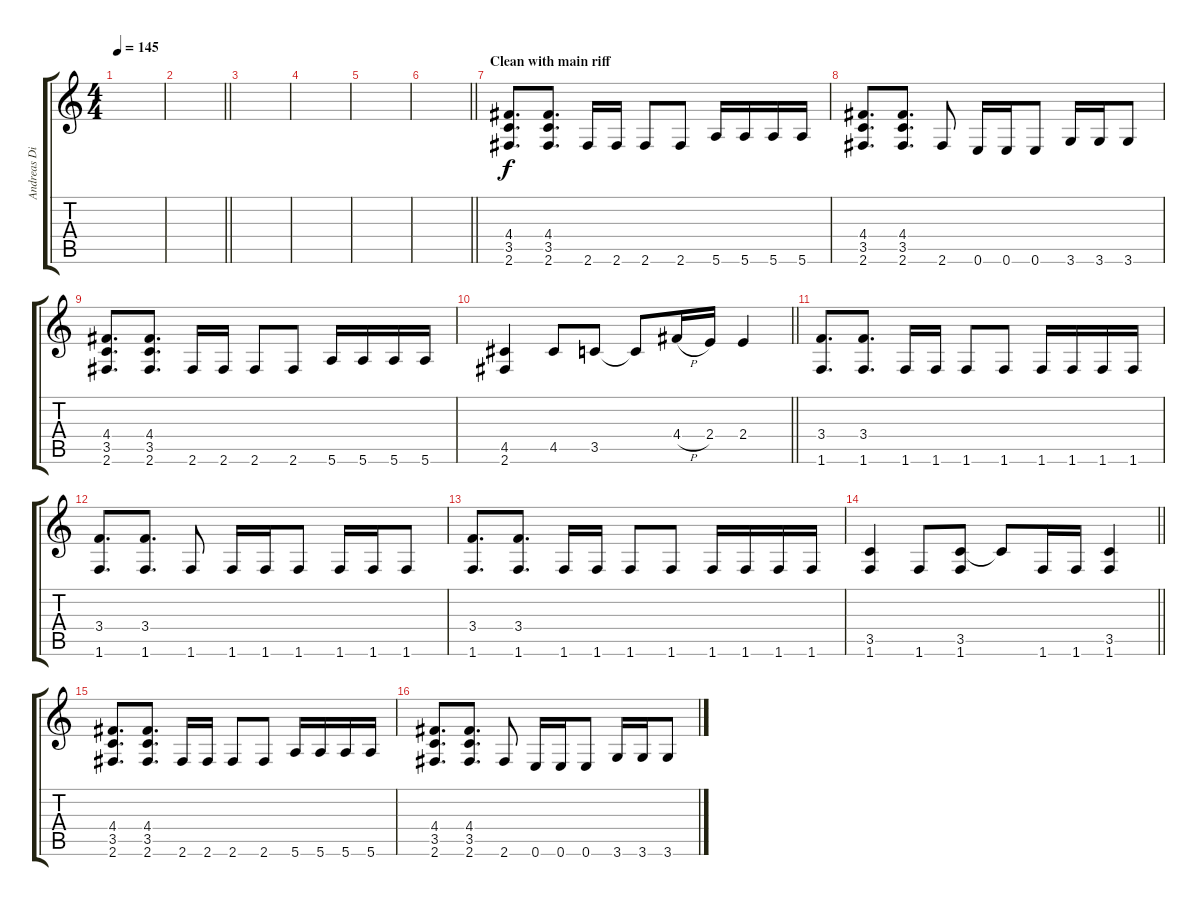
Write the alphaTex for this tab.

\track ("Andreas Dist" "Andreas Di") {instrument overdrivenguitar}
\staff {score tabs}
\tuning (E4 B3 G3 D3 A2 E2) {hide}
\ts (4 4)
\tempo 145
\clef g2
\ks c
|
\barLineRight lightlight
|
|
|
|
\barLineRight lightlight
|
\section ("" "Clean with main riff")
(4.4 3.5 2.6).8{d} (4.4 3.5 2.6).8{d} 2.6.16 2.6.16 2.6.8 2.6.8 5.6.16 5.6.16 5.6.16 5.6.16 |
(4.4 3.5 2.6).8{d} (4.4 3.5 2.6).8{d} 2.6.8 0.6.16 0.6.16 0.6.8 3.6.16 3.6.16 3.6.8 |
(4.4 3.5 2.6).8{d} (4.4 3.5 2.6).8{d} 2.6.16 2.6.16 2.6.8 2.6.8 5.6.16 5.6.16 5.6.16 5.6.16 |
\barLineRight lightlight
(4.5 2.6).4 4.5.8 3.5.8 3.5{t}.8 4.4{h}.16 2.4.16 2.4.4 |
(3.4 1.6).8{d} (3.4 1.6).8{d} 1.6.16 1.6.16 1.6.8 1.6.8 1.6.16 1.6.16 1.6.16 1.6.16 |
(3.4 1.6).8{d} (3.4 1.6).8{d} 1.6.8 1.6.16 1.6.16 1.6.8 1.6.16 1.6.16 1.6.8 |
(3.4 1.6).8{d} (3.4 1.6).8{d} 1.6.16 1.6.16 1.6.8 1.6.8 1.6.16 1.6.16 1.6.16 1.6.16 |
\barLineRight lightlight
(3.5 1.6).4 1.6.8 (3.5 1.6).8 3.5{t}.8 1.6.16 1.6.16 (3.5 1.6).4 |
(4.4 3.5 2.6).8{d} (4.4 3.5 2.6).8{d} 2.6.16 2.6.16 2.6.8 2.6.8 5.6.16 5.6.16 5.6.16 5.6.16 |
(4.4 3.5 2.6).8{d} (4.4 3.5 2.6).8{d} 2.6.8 0.6.16 0.6.16 0.6.8 3.6.16 3.6.16 3.6.8
